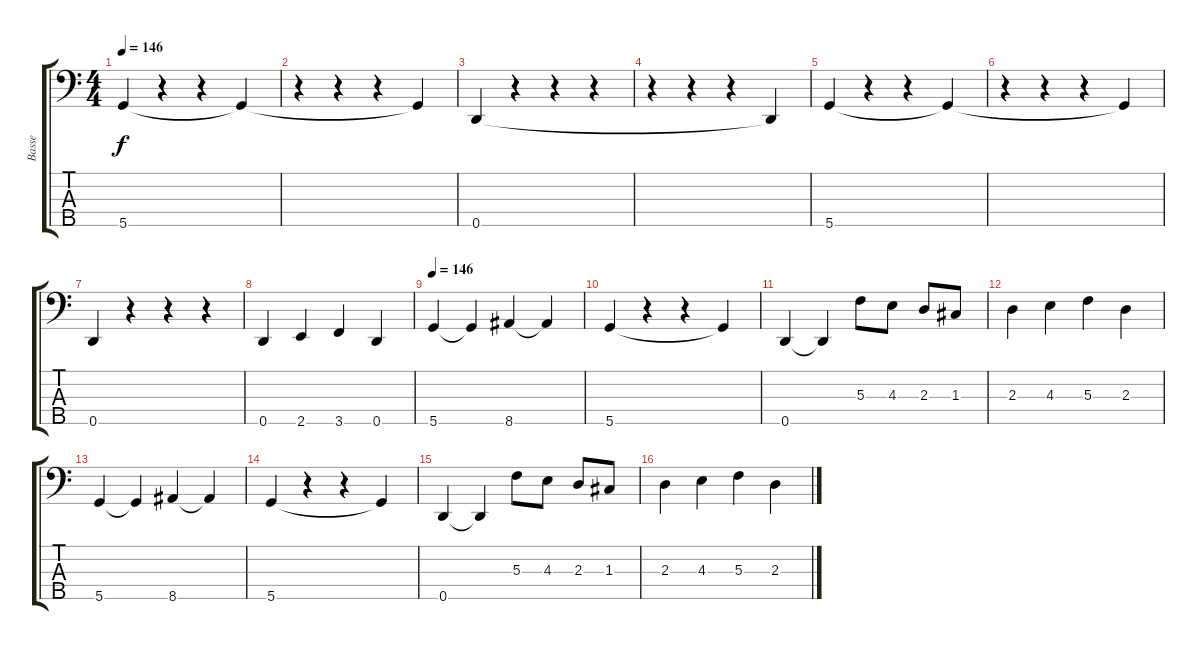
\track ("Basse" "Basse") {instrument electricbasspick}
\staff {score tabs}
\tuning (Bb2 F2 C2 G1 D1) {hide}
\ts (4 4)
\tempo 146
\tempo 136
\tempo 146
\clef f4
\ks c
5.5.4{dy f instrument electricbasspick} r.4 r.4 5.5{t}.4 |
r.4 r.4 r.4 5.5{t}.4 |
0.5.4 r.4 r.4 r.4 |
r.4 r.4 r.4 0.5{t}.4 |
5.5.4 r.4 r.4 5.5{t}.4 |
r.4 r.4 r.4 5.5{t}.4 |
0.5.4 r.4 r.4 r.4 |
0.5.4 2.5.4 3.5.4 0.5.4 |
\tempo 146
5.5.4 5.5{t}.4 8.5.4 8.5{t}.4 |
5.5.4 r.4 r.4 5.5{t}.4 |
0.5.4 0.5{t}.4 5.3.8 4.3.8 2.3.8 1.3.8 |
2.3.4 4.3.4 5.3.4 2.3.4 |
5.5.4 5.5{t}.4 8.5.4 8.5{t}.4 |
5.5.4 r.4 r.4 5.5{t}.4 |
0.5.4 0.5{t}.4 5.3.8 4.3.8 2.3.8 1.3.8 |
2.3.4 4.3.4 5.3.4 2.3.4
